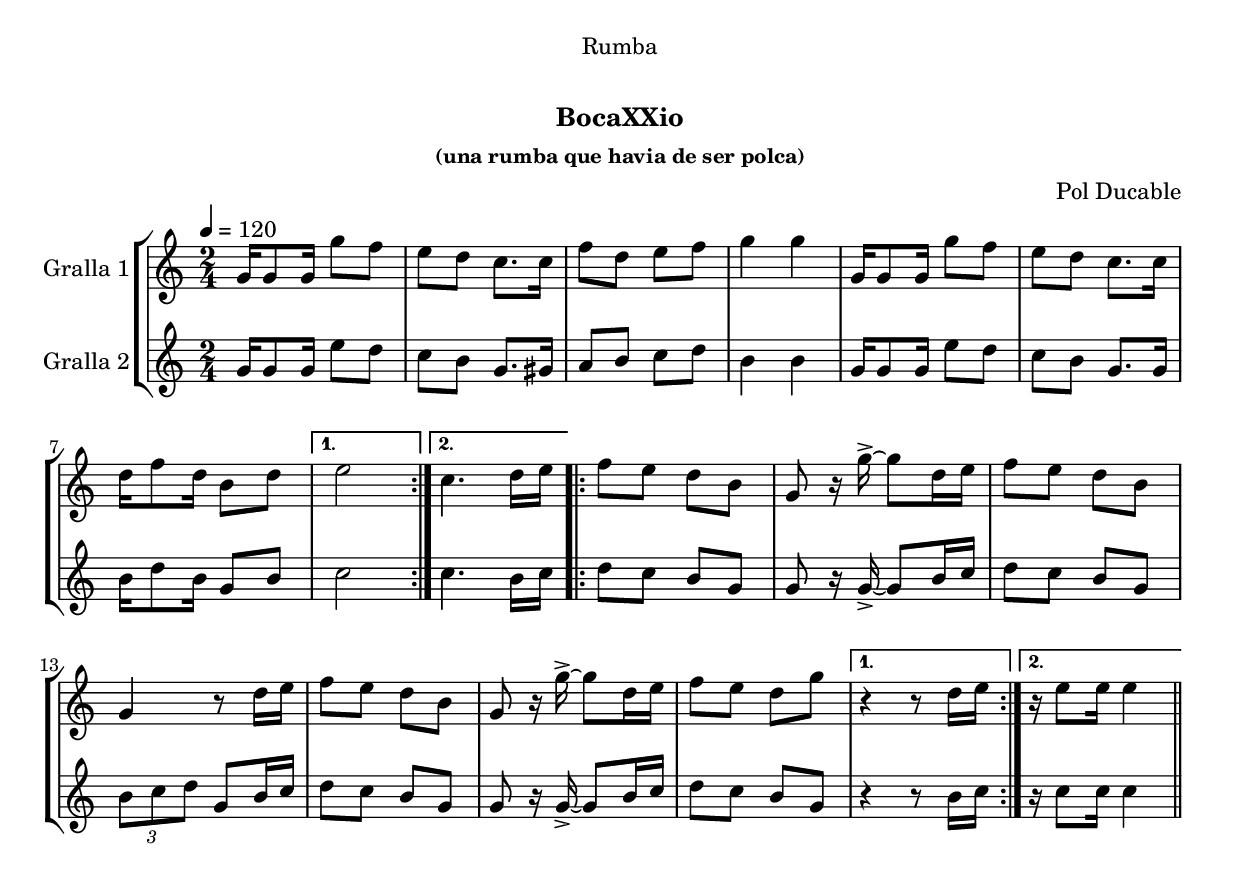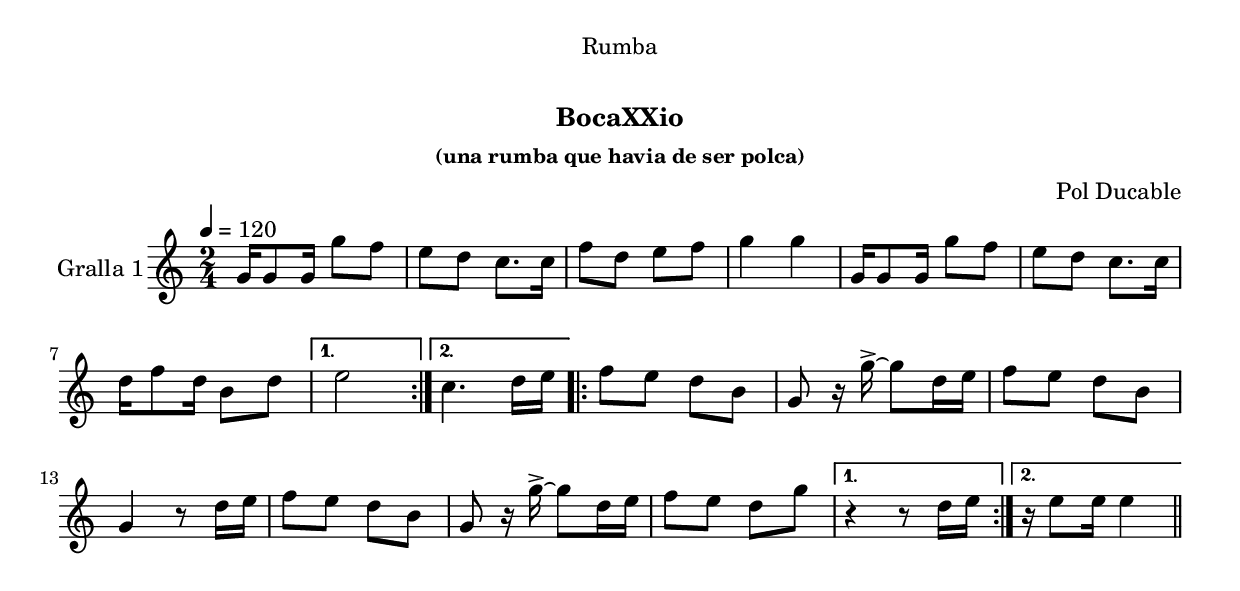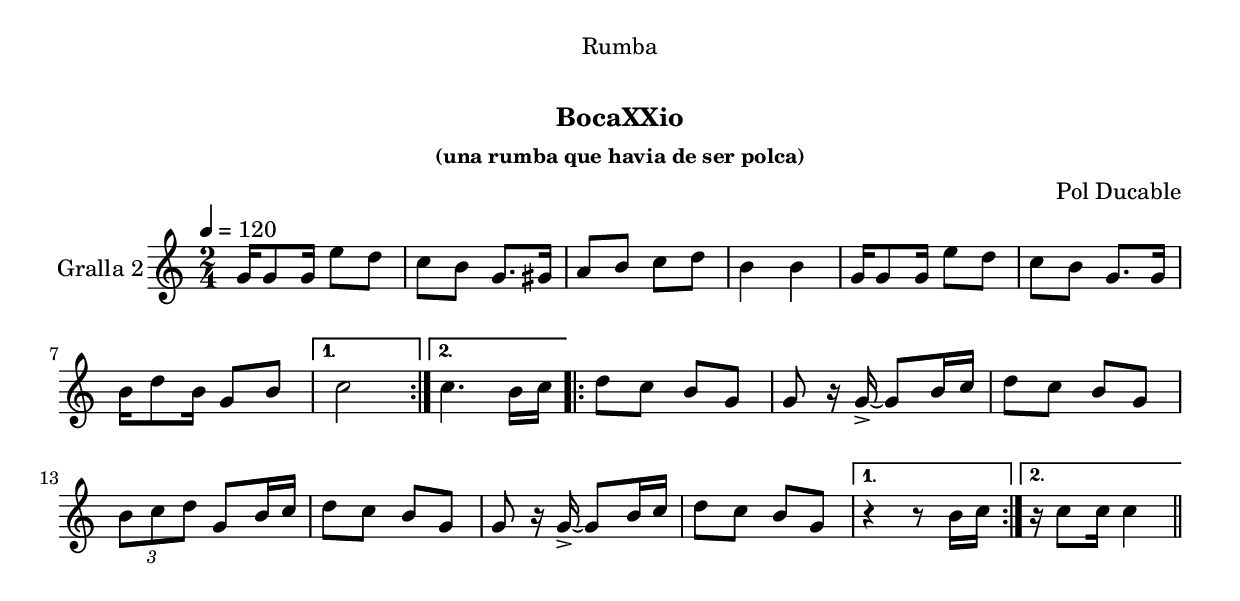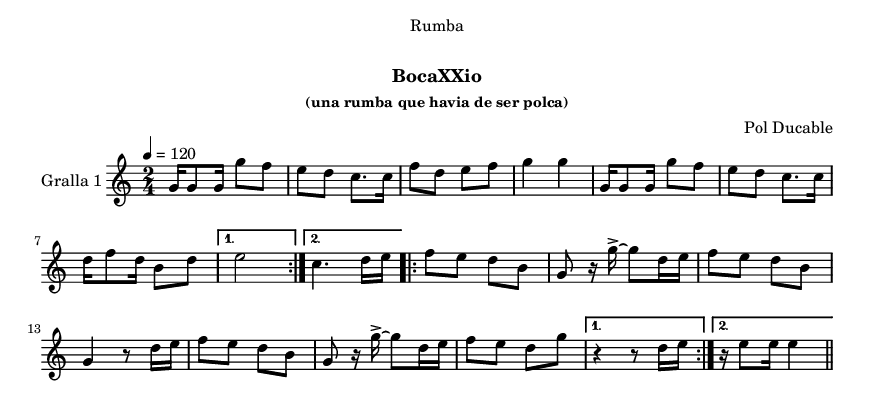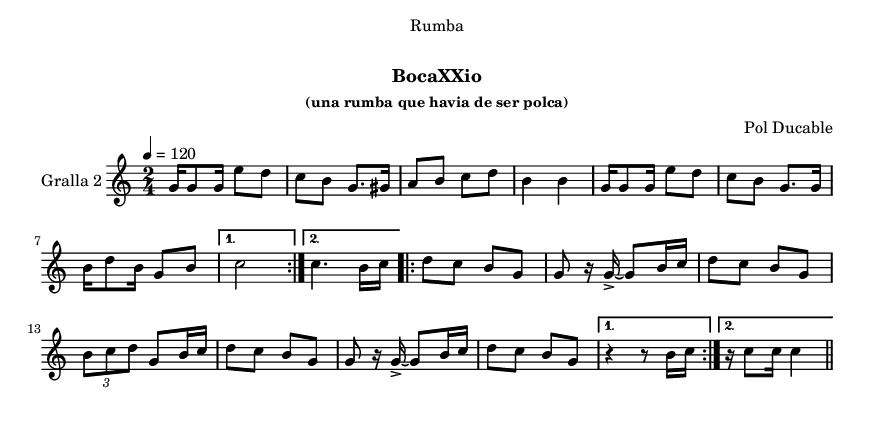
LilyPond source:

\version "2.16.0"

\header {
  dedication="Rumba"
  title="   "
  subtitle="BocaXXio"
  subsubtitle="(una rumba que havia de ser polca)"
  poet=""
  meter=""
  piece=""
  composer="Pol Ducable"
  arranger=""
  opus=""
  instrument=""
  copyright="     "
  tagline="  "
}

liniaroAa =
\relative g'
{
  \tempo 4=120
  \clef treble
  \key c \major
  \time 2/4
  \repeat volta 2 { g16 g8 g16 g'8 f  |
  e8 d c8. c16  |
  f8 d e f  |
  g4 g  |
  %05
  g,16 g8 g16 g'8 f  |
  e8 d c8. c16  |
  d16 f8 d16 b8 d }
  \alternative { { e2 }
  { c4. d16 e } }
  %10
  \repeat volta 2 { f8 e d b  |
  g8 r16 g'-> ~ g8 d16 e  |
  f8 e d b  |
  g4 r8 d'16 e  |
  f8 e d b  |
  %15
  g8 r16 g'-> ~ g8 d16 e  |
  f8 e d g }
  \alternative { { r4 r8 d16 e }
  { r16 e8 e16 e4 } } \bar "||"
}

liniaroAb =
\relative g'
{
  \tempo 4=120
  \clef treble
  \key c \major
  \time 2/4
  \repeat volta 2 { g16 g8 g16 e'8 d  |
  c8 b g8. gis16  |
  a8 b c d  |
  b4 b  |
  %05
  g16 g8 g16 e'8 d  |
  c8 b g8. g16  |
  b16 d8 b16 g8 b }
  \alternative { { c2 }
  { c4. b16 c } }
  %10
  \repeat volta 2 { d8 c b g  |
  g8 r16 g-> ~ g8 b16 c  |
  d8 c b g  |
  \times 2/3 { b8 c d } g, b16 c  |
  d8 c b g  |
  %15
  g8 r16 g-> ~ g8 b16 c  |
  d8 c b g }
  \alternative { { r4 r8 b16 c }
  { r16 c8 c16 c4 } } \bar "||"
}

\book {

\paper {
  print-page-number = false
}

\bookpart {
  \score {
    \new StaffGroup {
      \override Score.RehearsalMark #'self-alignment-X = #LEFT
      <<
        \new Staff \with {instrumentName = #"Gralla 1" } \liniaroAa
        \new Staff \with {instrumentName = #"Gralla 2" } \liniaroAb
      >>
    }
    \layout {}
  }\score { \unfoldRepeats
    \new StaffGroup {
      \override Score.RehearsalMark #'self-alignment-X = #LEFT
      <<
        \new Staff \with {instrumentName = #"Gralla 1" } \liniaroAa
        \new Staff \with {instrumentName = #"Gralla 2" } \liniaroAb
      >>
    }
    \midi {}
  }
}

\bookpart {
  \header {}
  \score {
    \new StaffGroup {
      \override Score.RehearsalMark #'self-alignment-X = #LEFT
      <<
        \new Staff \with {instrumentName = #"Gralla 1" } \liniaroAa
      >>
    }
    \layout {}
  }\score { \unfoldRepeats
    \new StaffGroup {
      \override Score.RehearsalMark #'self-alignment-X = #LEFT
      <<
        \new Staff \with {instrumentName = #"Gralla 1" } \liniaroAa
      >>
    }
    \midi {}
  }
}

\bookpart {
  \header {}
  \score {
    \new StaffGroup {
      \override Score.RehearsalMark #'self-alignment-X = #LEFT
      <<
        \new Staff \with {instrumentName = #"Gralla 2" } \liniaroAb
      >>
    }
    \layout {}
  }\score { \unfoldRepeats
    \new StaffGroup {
      \override Score.RehearsalMark #'self-alignment-X = #LEFT
      <<
        \new Staff \with {instrumentName = #"Gralla 2" } \liniaroAb
      >>
    }
    \midi {}
  }
}

}

\book {

\paper {
  print-page-number = false
  #(set-paper-size "a6landscape")
  #(layout-set-staff-size 14)
}

\bookpart {
  \header {}
  \score {
    \new StaffGroup {
      \override Score.RehearsalMark #'self-alignment-X = #LEFT
      <<
        \new Staff \with {instrumentName = #"Gralla 1" } \liniaroAa
      >>
    }
    \layout {}
  }
}

\bookpart {
  \header {}
  \score {
    \new StaffGroup {
      \override Score.RehearsalMark #'self-alignment-X = #LEFT
      <<
        \new Staff \with {instrumentName = #"Gralla 2" } \liniaroAb
      >>
    }
    \layout {}
  }
}

}

